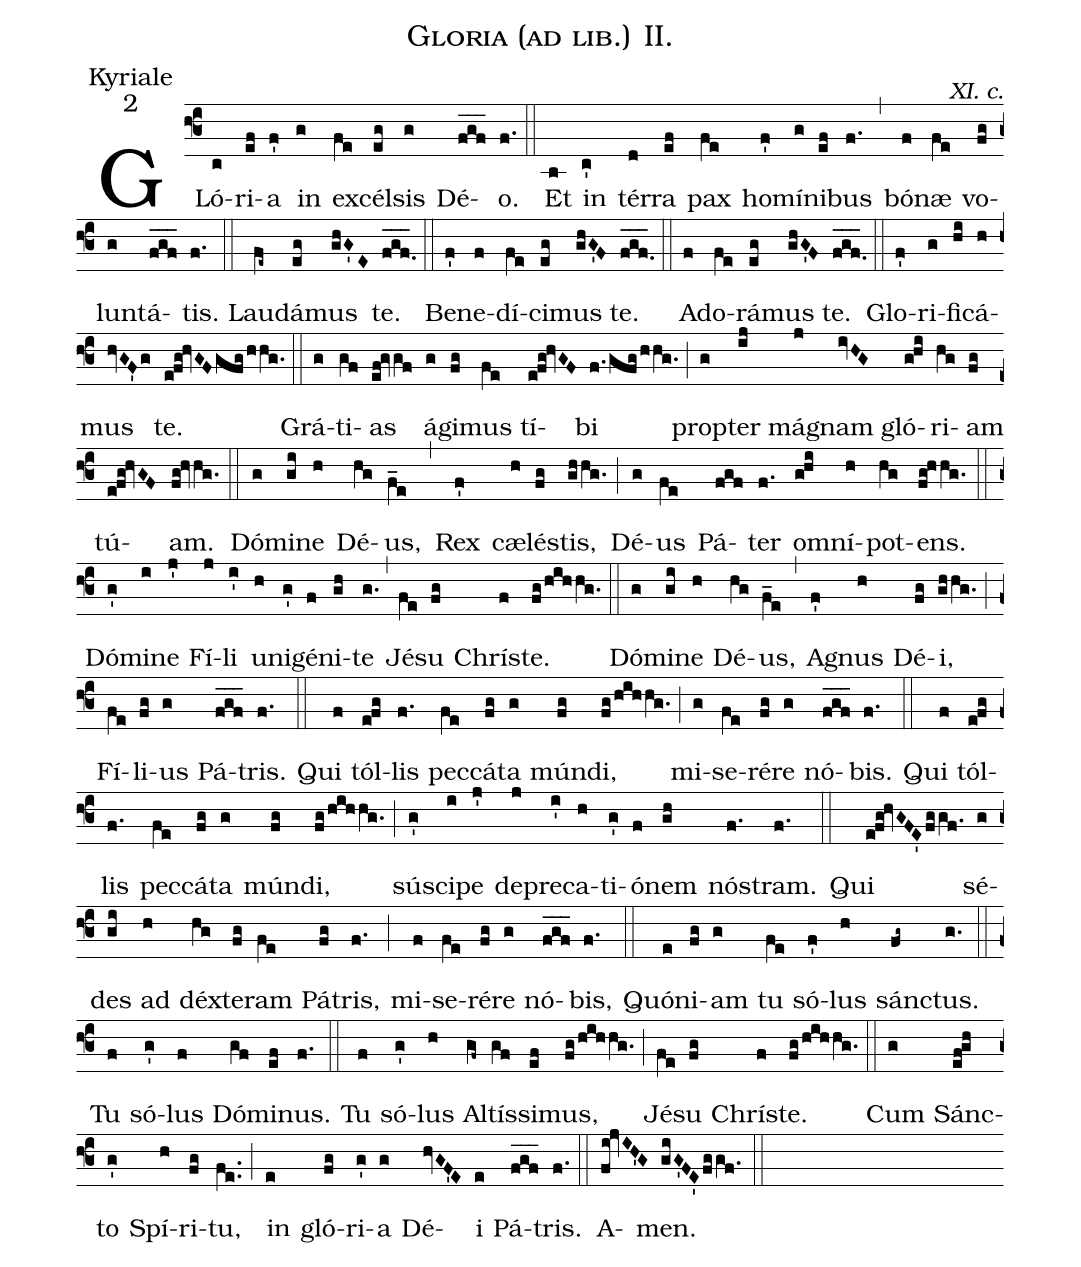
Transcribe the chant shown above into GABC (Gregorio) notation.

name:Gloria (ad lib.) II.;
office-part:Kyriale;
mode:2;
commentary:XI. c.;
%%
(f3) GLó(c)ri(ef)a(f') in(g) ex(fe)cél(eg)sis(g) Dé(fgf___)o.(f.) (::)
Et(b) in(c') tér(d)ra(ef) pax(fe) ho(f')mí(g)ni(ef)bus(f.) (,) bó(f)næ(fe) vo(fg)lun(g)tá(fgf___)tis.(f.) (::)
Lau(fe~)dá(eg)mus(ghG'E) te.(fgf.___) (::)
Be(f')ne(f)dí(fe)ci(eg)mus(ghG'F) te.(fgf.___) (::)
Ad(f)o(fe)rá(eg)mus(ghG'F) te.(fgf.___) (::)
Glo(f')ri(g)fi(hi)cá(h)mus(hvGF'g) te.(e!fg!hvGF/gfg/hhg.) (::)
Grá(g)ti(gf)as(ef!gvgf) á(g)gi(fg)mus(fe) tí(e!fg!hvGF)bi(f./gfg/hhg.) (;) prop(g)ter(ij) má(j)gnam(ivHG) gló(g!hi)ri(hg)am(fg) tú(e!fg!hvGF)am.(fg!hvhg.) (::)
Dó(g)mi(gi)ne(h) Dé(hg)us,(f_e) (,) Rex(f') cæ(h)lés(fg)tis,(ghhg.) (;) Dé(g)us(fe) Pá(fgf)ter(f.) om(g!hi)ní(h)pot(hg)ens.(fg!hhg.) (::)
Dó(g')mi(i)ne(j') Fí(j)li(i') u(h)ni(g')gé(f)ni(gh)te(g.) (,) Jé(fe)su(fg) Chrís(f)te.(fg/hihhg.) (::)
Dó(g)mi(gi)ne(h) Dé(hg)us,(f_e) (,) A(f')gnus(h) Dé(fg)i,(ghhg.) (;) Fí(fe)li(fg)us(g) Pá(fgf___)tris.(f.) (::)
Qui(f) tól(e!fg)lis(f.) pec(fe)cá(fg)ta(g) mún(fg)di,(fg/hihhg.) (;) mi(g)se(fe)ré(fg)re(g) nó(fgf___)bis.(f.) (::)
Qui(f) tól(e!fg)lis(f.) pec(fe)cá(fg)ta(g) mún(fg)di,(fg/hihhg.) (;) sú(g')sci(i)pe(j') de(j)pre(i')ca(h)ti(g')ó(f)nem(gh) nós(f.)tram.(f.) (::)
Qui(e!fg!hvGFE'/fggf.) sé(g)des(gi) ad(h) déx(hg)te(fg)ram(fe) Pá(fg)tris,(f.) (;) mi(f)se(fe)ré(fg)re(g) nó(fgf___)bis,(f.) (::)
Quón(e)i(fg)am(g) tu(fe) só(f')lus(h) sánc(fg~)tus.(g.) (::)
Tu(f) só(g')lus(f) Dó(gf)mi(ef)nus.(f.) (::)
Tu(f) só(g')lus(h) Al(gf~)tís(gf)si(ef)mus,(fg/hihhg.) (;) Jé(fe)su(fg) Chrís(f)te.(fg/hihhg.) (::)
Cum(g) Sánc(ef!gh)to(g') Spí(h)ri(fg)tu,(fe..) (;) in(e) gló(fg)ri(g')a(g) Dé(hvGF'E)i(e) Pá(fgf___)tris.(f.) (::)
A(fi!jvIH'G)men.(giG'FE'/fggf.) (::)
